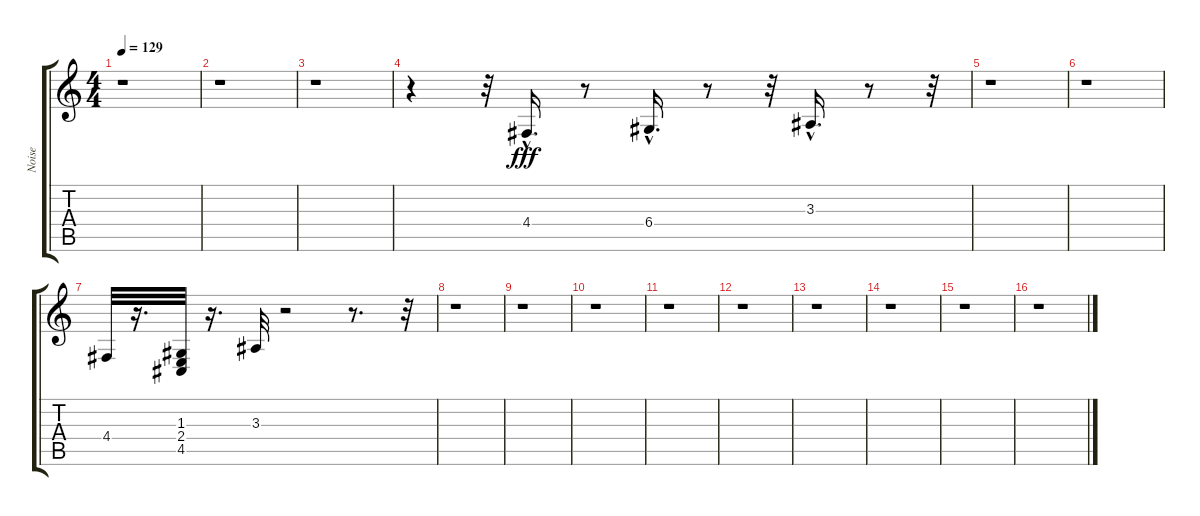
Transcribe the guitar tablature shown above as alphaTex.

\track (" Noise" " Noise") {instrument guitarfretnoise}
\staff {score tabs}
\tuning (E4 B3 G3 D3 A2 E2) {hide}
\ts (4 4)
\tempo 129
\clef g2
\ks c
r.1{dy fff} |
r.1 |
r.1 |
r.4 r.32 4.4{hac}.16{d} r.8 6.4{hac}.16{d} r.8 r.32 3.3{hac}.16{d} r.8 r.32 |
r.1 |
r.1 |
4.4.32 r.16{d} (1.3 2.4 4.5).32 r.16{d} 3.3.32 r.2 r.8{d} r.32 |
r.1 |
r.1 |
r.1 |
r.1 |
r.1 |
r.1 |
r.1 |
r.1 |
r.1
